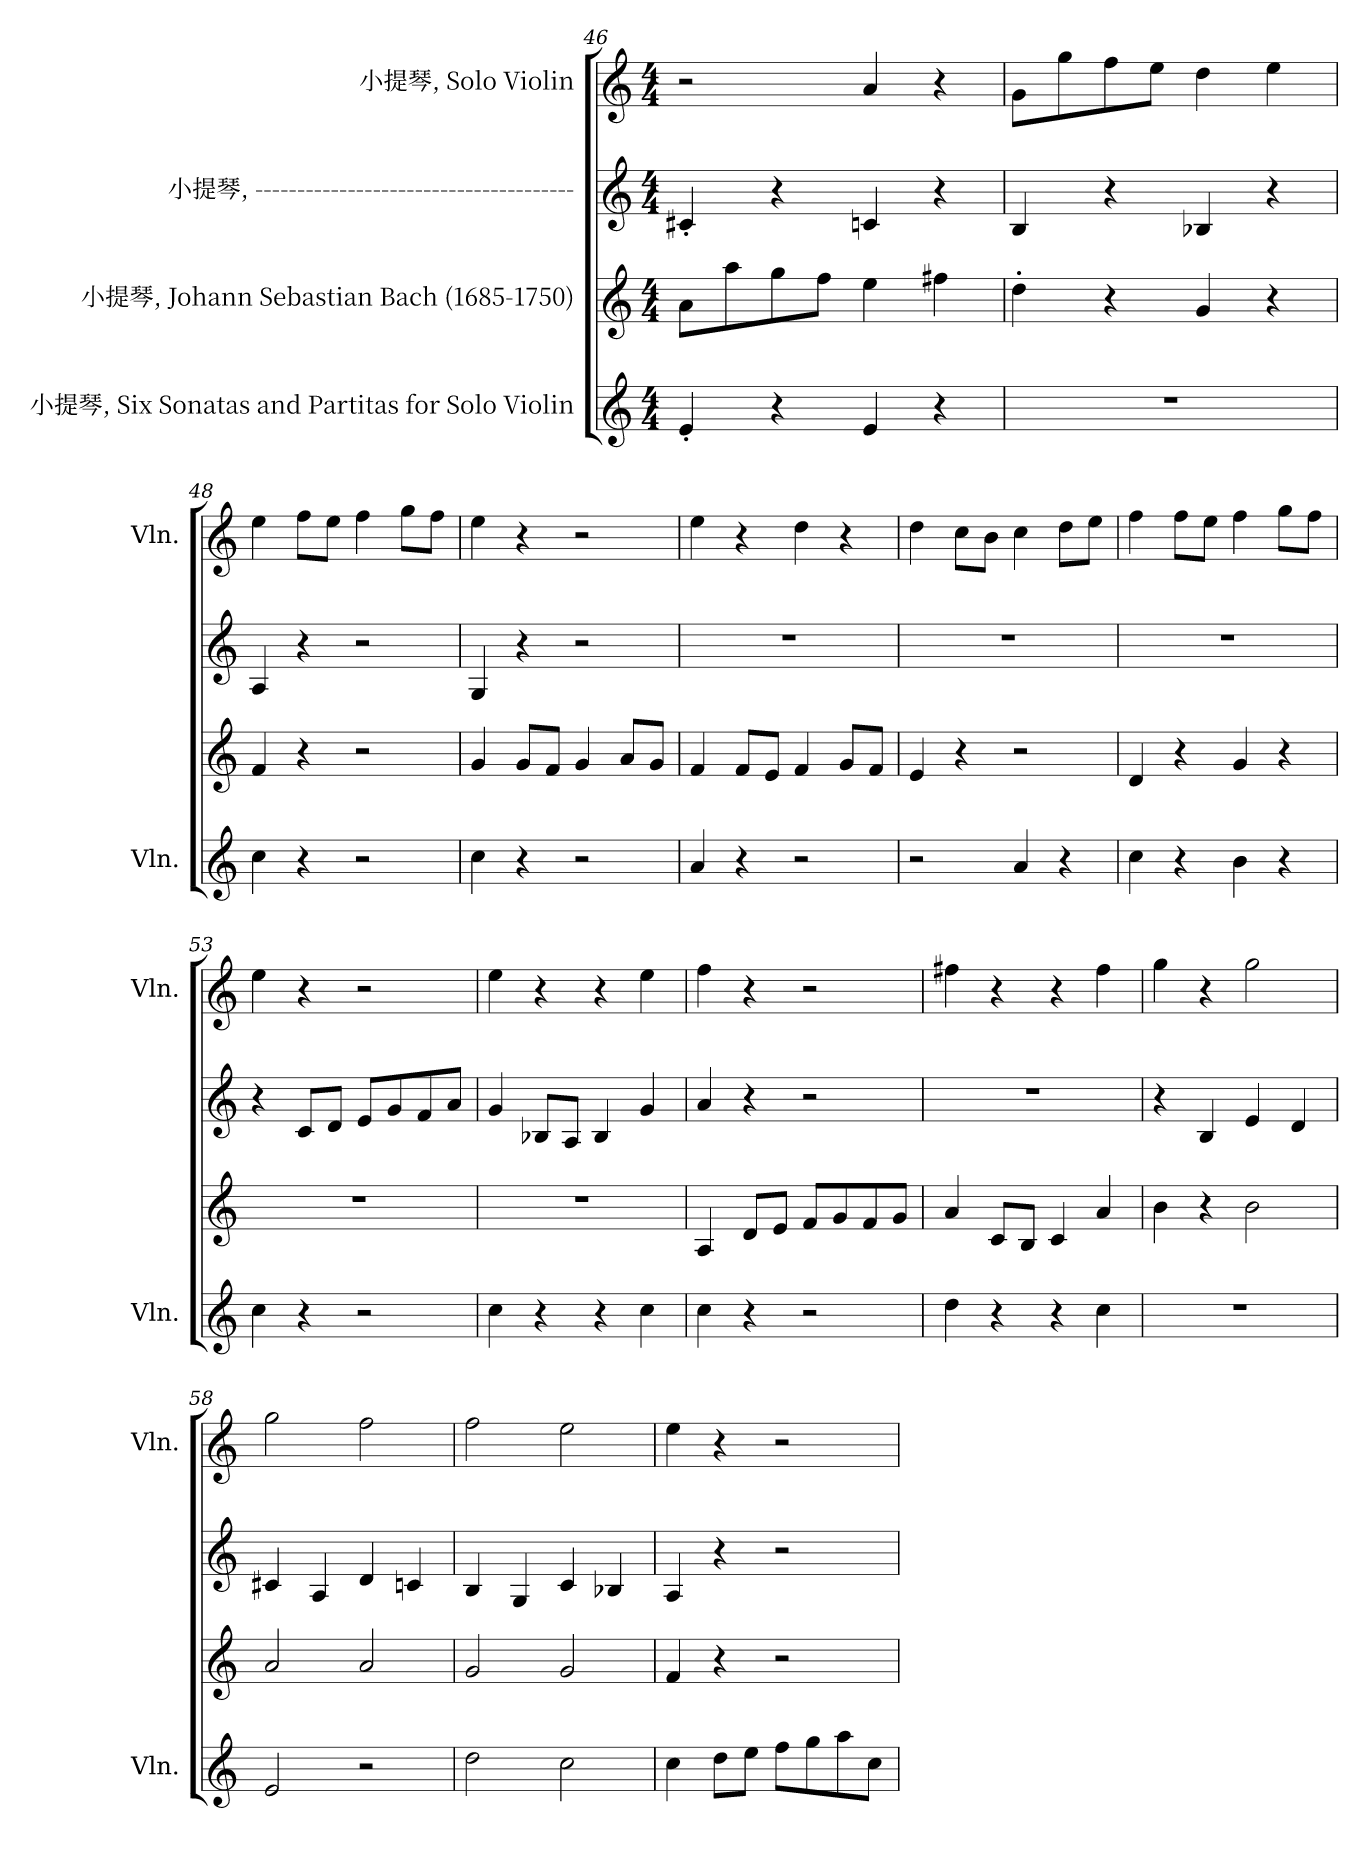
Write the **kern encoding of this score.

**kern	**kern	**kern	**kern
*part4	*part3	*part2	*part1
*staff4	*staff3	*staff2	*staff1
*I"小提琴, Six Sonatas and Partitas for Solo Violin	*I"小提琴, Johann Sebastian Bach  (1685-1750)	*I"小提琴, --------------------------------------	*I"小提琴, Solo Violin
*I'Vln.	*	*	*I'Vln.
!!LO:LB:g=z
*clefG2	*clefG2	*clefG2	*clefG2
*k[]	*k[]	*k[]	*k[]
*M4/4	*M4/4	*M4/4	*M4/4
=46	=46	=46	=46
4e'/	8a\L	4c#X'/	2r
.	8aa\	.	.
4r	8gg\	4r	.
.	8ff\J	.	.
4e/	4ee\	4cn/	4a/
4r	4ff#X\	4r	4r
=47	=47	=47	=47
1r	4dd'\	4B/	8g\L
.	.	.	8gg\
.	4r	4r	8ff\
.	.	.	8ee\J
.	4g/	4B-X/	4dd\
.	4r	4r	4ee\
=48	=48	=48	=48
4cc\	4f/	4A/	4ee\
4r	4r	4r	8ff\L
.	.	.	8ee\J
2r	2r	2r	4ff\
.	.	.	8gg\L
.	.	.	8ff\J
=49	=49	=49	=49
4cc\	4g/	4G/	4ee\
4r	8g/L	4r	4r
.	8f/J	.	.
2r	4g/	2r	2r
.	8a/L	.	.
.	8g/J	.	.
=50	=50	=50	=50
4a/	4f/	1r	4ee\
4r	8f/L	.	4r
.	8e/J	.	.
2r	4f/	.	4dd\
.	8g/L	.	4r
.	8f/J	.	.
=51	=51	=51	=51
2r	4e/	1r	4dd\
.	4r	.	8cc\L
.	.	.	8b\J
4a/	2r	.	4cc\
4r	.	.	8dd\L
.	.	.	8ee\J
!!LO:LB:g=z
=52	=52	=52	=52
4cc\	4d/	1r	4ff\
4r	4r	.	8ff\L
.	.	.	8ee\J
4b\	4g/	.	4ff\
4r	4r	.	8gg\L
.	.	.	8ff\J
=53	=53	=53	=53
4cc\	1r	4r	4ee\
4r	.	8c/L	4r
.	.	8d/J	.
2r	.	8e/L	2r
.	.	8g/	.
.	.	8f/	.
.	.	8a/J	.
=54	=54	=54	=54
4cc\	1r	4g/	4ee\
4r	.	8B-X/L	4r
.	.	8A/J	.
4r	.	4B-/	4r
4cc\	.	4g/	4ee\
=55	=55	=55	=55
4cc\	4A/	4a/	4ff\
4r	8d/L	4r	4r
.	8e/J	.	.
2r	8f/L	2r	2r
.	8g/	.	.
.	8f/	.	.
.	8g/J	.	.
=56	=56	=56	=56
4dd\	4a/	1r	4ff#X\
4r	8c/L	.	4r
.	8B/J	.	.
4r	4c/	.	4r
4cc\	4a/	.	4ff#\
=57	=57	=57	=57
1r	4b\	4r	4gg\
.	4r	4B/	4r
.	2b\	4e/	2gg\
.	.	4d/	.
!!LO:PB:g=z
=58	=58	=58	=58
2e/	2a/	4c#X/	2gg\
.	.	4A/	.
2r	2a/	4d/	2ff\
.	.	4cn/	.
=59	=59	=59	=59
2dd\	2g/	4B/	2ff\
.	.	4G/	.
2cc\	2g/	4c/	2ee\
.	.	4B-X/	.
=60	=60	=60	=60
4cc\	4f/	4A/	4ee\
8dd\L	4r	4r	4r
8ee\J	.	.	.
8ff\L	2r	2r	2r
8gg\	.	.	.
8aa\	.	.	.
8cc\J	.	.	.
=	=	=	=
*-	*-	*-	*-
